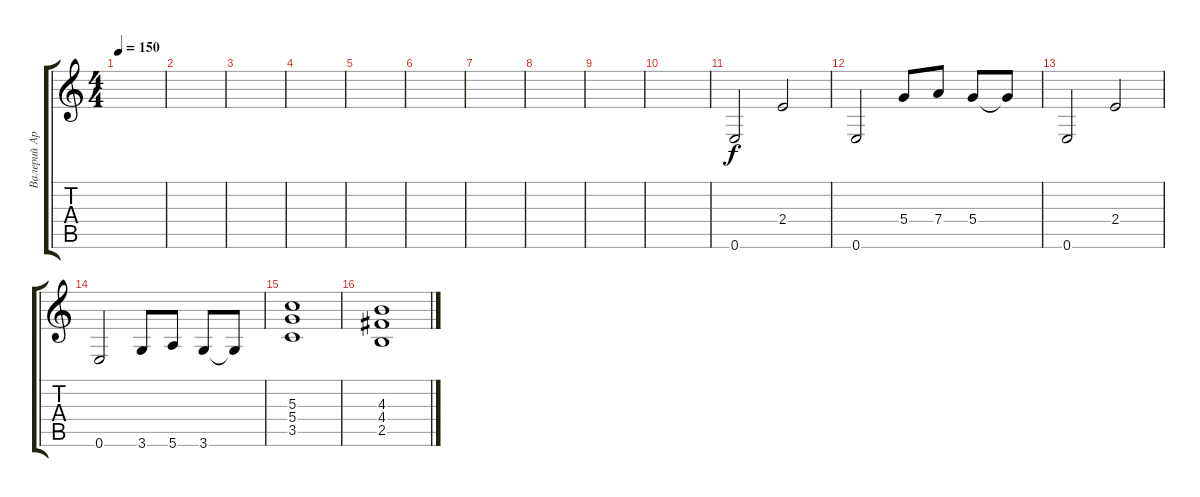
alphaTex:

\track ("Валерий Аркадин (запись)" "Валерий Ар") {instrument distortionguitar}
\staff {score tabs}
\tuning (E4 B3 G3 D3 A2 E2) {hide}
\ts (4 4)
\tempo 150
\clef g2
\ks c
|
|
|
|
|
|
|
|
|
|
0.6.2{instrument distortionguitar} 2.4.2 |
0.6.2 5.4.8 7.4.8 5.4.8 5.4{t}.8 |
0.6.2 2.4.2 |
0.6.2 3.6.8 5.6.8 3.6.8 3.6{t}.8 |
(5.3 5.4 3.5).1 |
(4.3 4.4 2.5).1
